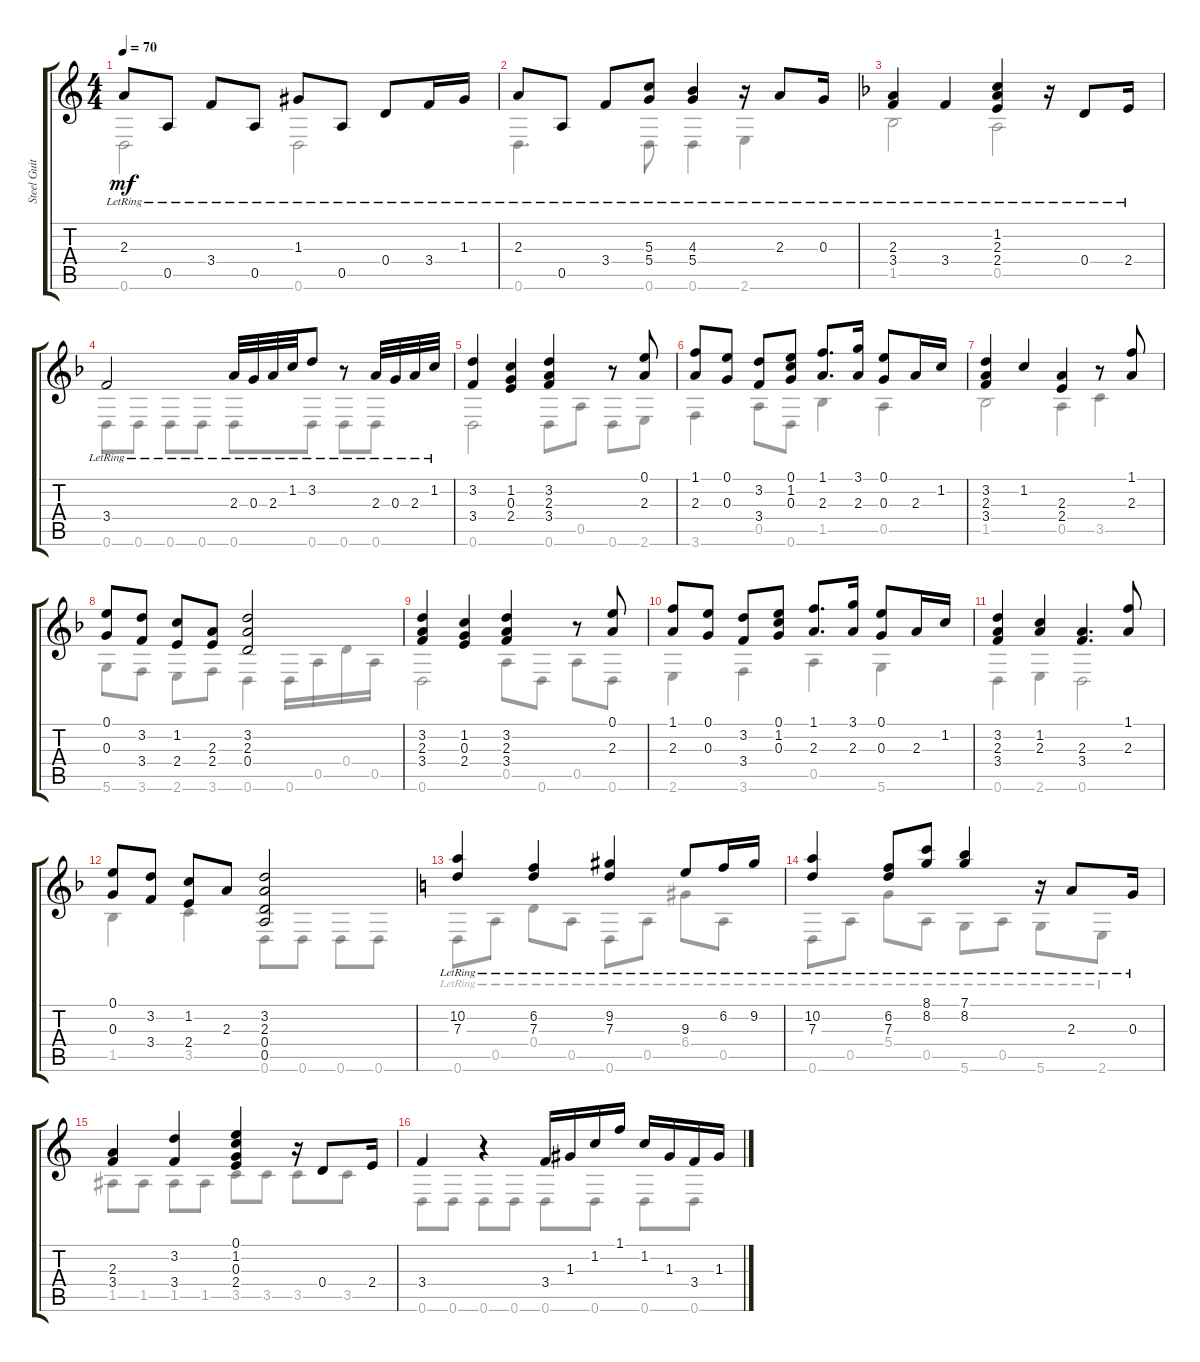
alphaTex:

\track ("Steel Guitar" "Steel Guit") {instrument acousticguitarsteel}
\staff {score tabs}
\tuning (E4 B3 G3 D3 A2 D2) {hide}
\voice
\ts (4 4)
\tempo 70
\clef g2
\ks c
2.3{lr}.8{dy mf instrument acousticguitarsteel} 0.5{lr}.8 3.4{lr}.8 0.5{lr}.8 1.3{lr}.8 0.5{lr}.8 0.4{lr}.8 3.4{lr}.16 1.3{lr}.16 |
2.3{lr}.8 0.5{lr}.8 3.4{lr}.8 (5.3{lr} 5.4{lr}).8 (4.3{lr} 5.4{lr}).4 r.16 2.3{lr}.8 0.3{lr}.16 |
\ks f
(2.3{lr} 3.4{lr}).4 3.4{lr}.4 (1.2{lr} 2.3{lr} 2.4{lr}).4 r.16 0.4{lr}.8 2.4{lr}.16 |
3.4{lr}.2 2.3{lr}.32 0.3{lr}.32 2.3{lr}.32 1.2{lr}.32 3.2{lr}.8 r.8 2.3{lr}.32 0.3{lr}.32 2.3{lr}.32 1.2{lr}.32 |
(3.2 3.4).4 (1.2 0.3 2.4).4 (3.2 2.3 3.4).4 r.8 (0.1 2.3).8 |
(1.1 2.3).8 (0.1 0.3).8 (3.2 3.4).8 (0.1 1.2 0.3).8 (1.1 2.3).8{d} (3.1 2.3).16 (0.1 0.3).8 2.3.16 1.2.16 |
(3.2 2.3 3.4).4 1.2.4 (2.3 2.4).4 r.8 (1.1 2.3).8 |
(0.1 0.3).8 (3.2 3.4).8 (1.2 2.4).8 (2.3 2.4).8 (3.2 2.3 0.4).2 |
(3.2 2.3 3.4).4 (1.2 0.3 2.4).4 (3.2 2.3 3.4).4 r.8 (0.1 2.3).8 |
(1.1 2.3).8 (0.1 0.3).8 (3.2 3.4).8 (0.1 1.2 0.3).8 (1.1 2.3).8{d} (3.1 2.3).16 (0.1 0.3).8 2.3.16 1.2.16 |
(3.2 2.3 3.4).4 (1.2 2.3).4 (2.3 3.4).4{d} (1.1 2.3).8 |
(0.1 0.3).8 (3.2 3.4).8 (1.2 2.4).8 2.3.8 (3.2 2.3 0.4 0.5).2 |
\ks c
(10.2{lr} 7.3{lr}).4 (6.2{lr} 7.3{lr}).4 (9.2{lr} 7.3{lr}).4 9.3{lr}.8 6.2{lr}.16 9.2{lr}.16 |
(10.2{lr} 7.3{lr}).4 (6.2{lr} 7.3{lr}).8 (8.1{lr} 8.2{lr}).8 (7.1{lr} 8.2{lr}).4 r.16 2.3{lr}.8 0.3{lr}.16 |
(2.3 3.4).4 (3.2 3.4).4 (0.1 1.2 0.3 2.4).4 r.16 0.4.8 2.4.16 |
3.4.4 r.4 3.4.16 1.3.16 1.2.16 1.1.16 1.2.16 1.3.16 3.4.16 1.3.16
\voice
\clef g2
\ottava regular
\simile none
\ks c
0.6.2{dy mf} 0.6.2 |
0.6.4{d} 0.6.8 0.6.4 2.6.4 |
\ks f
1.5.2 0.5.2 |
0.6.8 0.6.8 0.6.8 0.6.8 0.6.8 0.6.8 0.6.8 0.6.8 |
0.6.2 0.6.8 0.5.8 0.6.8 2.6.8 |
3.6.4 0.5.8 0.6.8 1.5.4 0.5.4 |
1.5.2 0.5.4 3.5.4 |
5.6.8 3.6.8 2.6.8 3.6.8 0.6.4 0.6.16 0.5.16 0.4.16 0.5.16 |
0.6.2 0.5.8 0.6.8 0.5.8 0.6.8 |
2.6.4 3.6.4 0.5.4 5.6.4 |
0.6.4 2.6.4 0.6.2 |
1.5.4 3.5.4 0.6.8 0.6.8 0.6.8 0.6.8 |
\ks c
0.6{lr}.8 0.5{lr}.8 0.4{lr}.8 0.5{lr}.8 0.6{lr}.8 0.5{lr}.8 6.4{lr}.8 0.5{lr}.8 |
0.6{lr}.8 0.5{lr}.8 5.4{lr}.8 0.5{lr}.8 5.6{lr}.8 0.5{lr}.8 5.6{lr}.8 2.6{lr}.8 |
1.5.8 1.5.8 1.5.8 1.5.8 3.5.8 3.5.8 3.5.8 3.5.8 |
0.6.8 0.6.8 0.6.8 0.6.8 0.6.8 0.6.8 0.6.8 0.6.8
